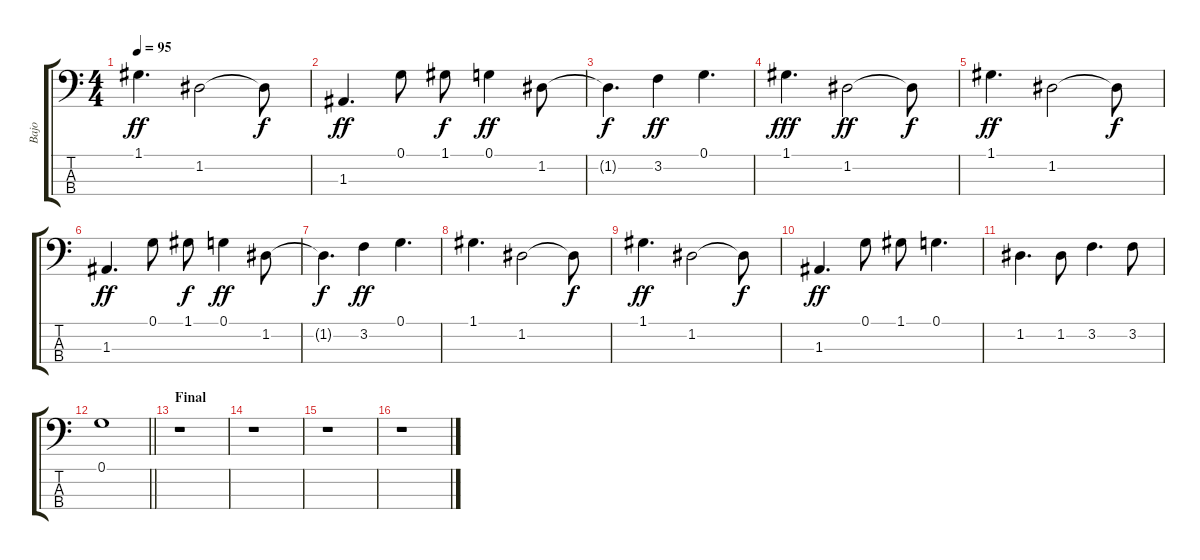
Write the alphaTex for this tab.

\track ("Bajo" "Bajo") {instrument electricbassfinger}
\staff {score tabs}
\tuning (G2 D2 A1 E1) {hide}
\ts (4 4)
\tempo 95
\clef f4
\ks c
1.1.4{d dy ff} 1.2.2 1.2{t}.8{dy f} |
1.3.4{d dy ff} 0.1.8 1.1.8{dy f} 0.1.4{dy ff} 1.2.8 |
1.2{t}.4{d dy f} 3.2.4{dy ff} 0.1.4{d} |
1.1.4{d dy fff} 1.2.2{dy ff} 1.2{t}.8{dy f} |
1.1.4{d dy ff} 1.2.2 1.2{t}.8{dy f} |
1.3.4{d dy ff} 0.1.8 1.1.8{dy f} 0.1.4{dy ff} 1.2.8 |
1.2{t}.4{d dy f} 3.2.4{dy ff} 0.1.4{d} |
1.1.4{d} 1.2.2 1.2{t}.8{dy f} |
1.1.4{d dy ff} 1.2.2 1.2{t}.8{dy f} |
1.3.4{d dy ff} 0.1.8 1.1.8 0.1.4{d} |
1.2.4{d} 1.2.8 3.2.4{d} 3.2.8 |
\barLineRight lightlight
0.1.1 |
\section ("" "Final")
r.1 |
r.1 |
r.1 |
r.1
